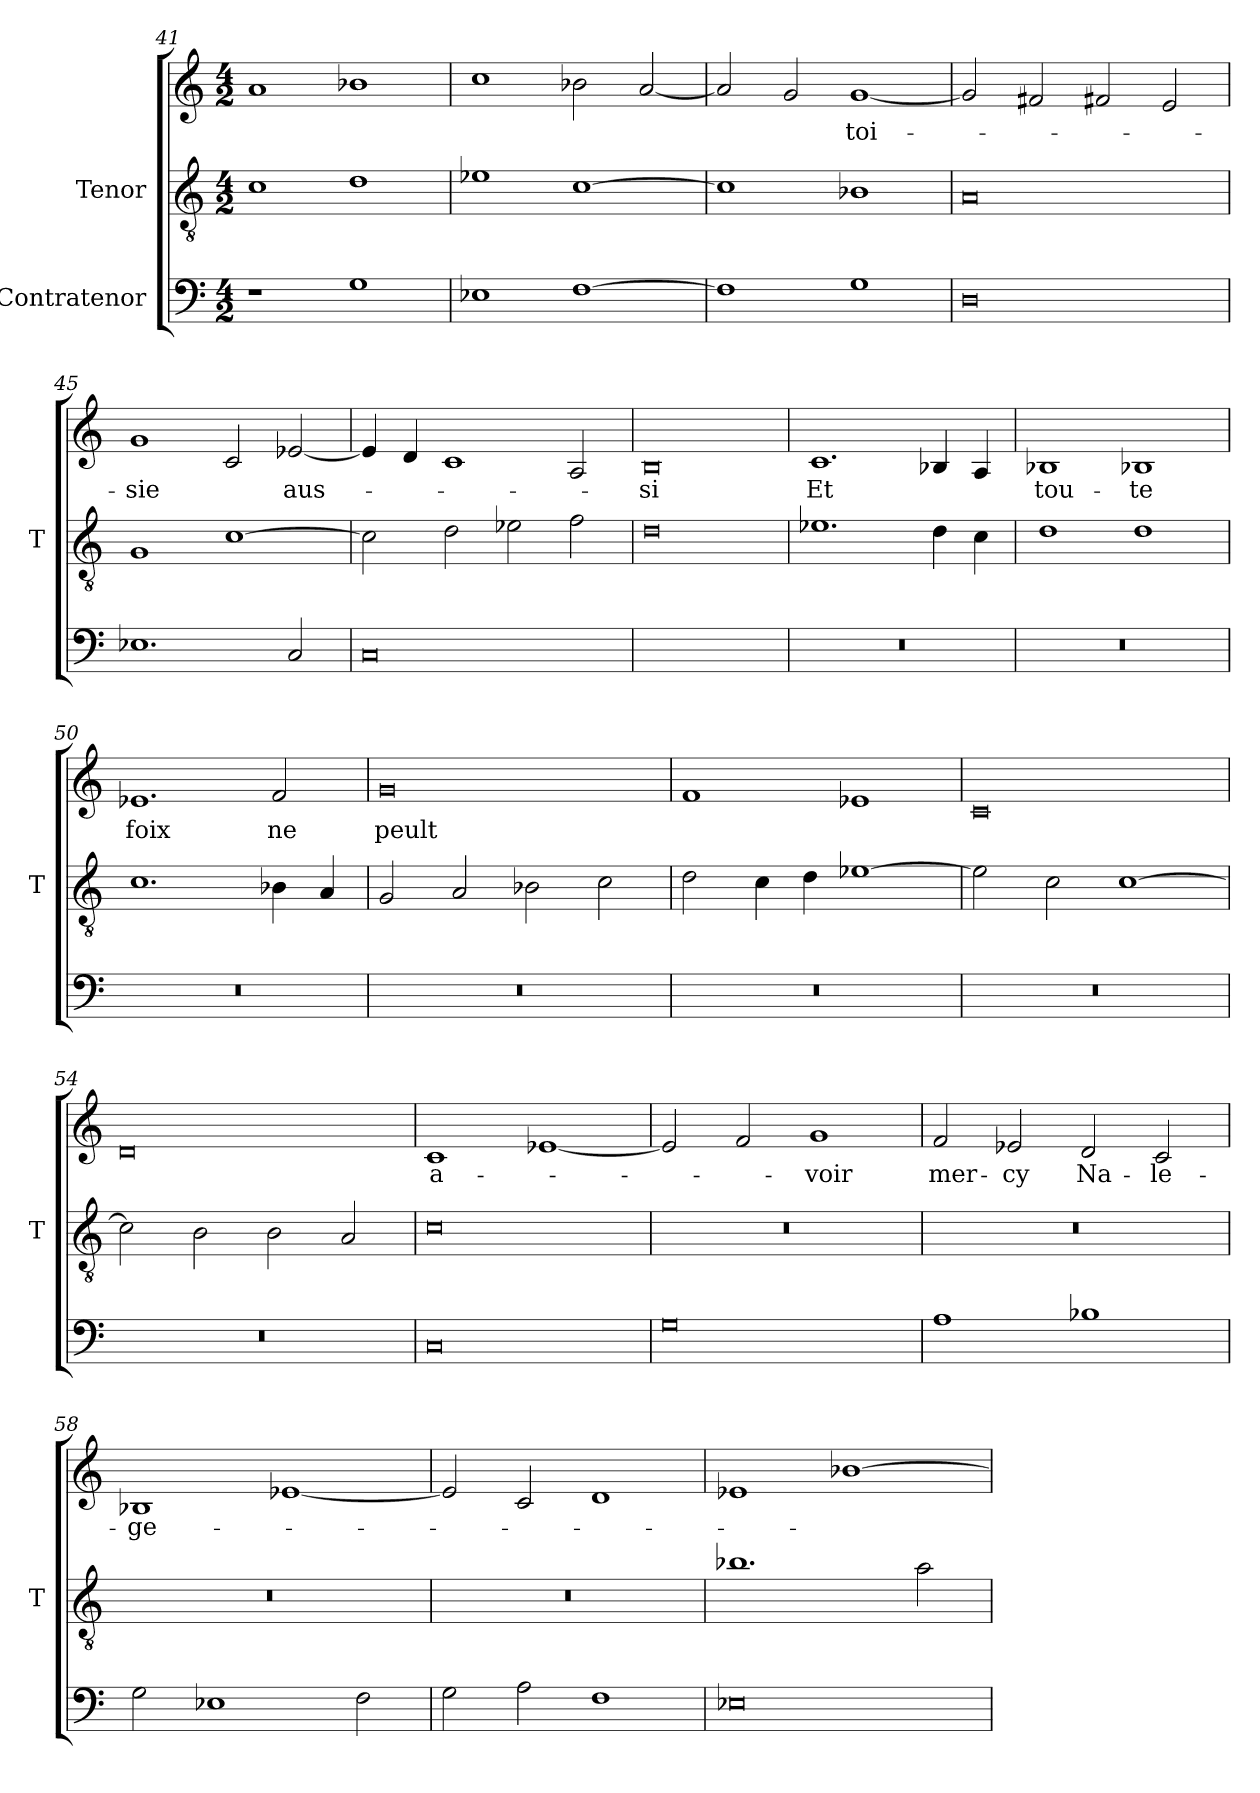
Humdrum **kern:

**kern	**kern	**kern	**text
*part3	*part2	*part1	*part1
*staff3	*staff2	*staff1	*staff1
*I"Contratenor	*I"Tenor	*	*
*	*I'T	*	*
*clefF4	*clefGv2	*clefG2	*
*M4/2	*M4/2	*M4/2	*
=41	=41	=41	=41
1r	1c	1a	.
1G	1d	1b-X	.
=42	=42	=42	=42
1E-X	1e-X	1cc	.
[1F	[1c	2b-X	.
.	.	[2a	.
=43	=43	=43	=43
1F]	1c]	2a]	.
.	.	2g	.
1G	1B-X	[1g	-toi-
=44	=44	=44	=44
0D	0A	2g]	.
.	.	2f#X	.
.	.	2f#X	.
.	.	2e	.
=45	=45	=45	=45
1.E-X	1G	1g	-sie
.	[1c	2c	.
2C	.	[2e-X	aus-
=46	=46	=46	=46
0C	2c]	4e-]	.
.	.	4d	.
.	2d	1c	.
.	2e-X	.	.
.	2f	2A	.
=47	=47	=47	=47
0ryy	0d	0B	-si
=48	=48	=48	=48
0r	1.e-X	1.c	-Et
.	4d	4B-X	.
.	4c	4A	.
=49	=49	=49	=49
0r	1d	1B-X	tou-
.	1d	1B-X	-te
=50	=50	=50	=50
0r	1.c	1.e-X	-foix
.	4B-X	2f	-ne
.	4A	.	.
=51	=51	=51	=51
0r	2G	0g	-peult
.	2A	.	.
.	2B-X	.	.
.	2c	.	.
=52	=52	=52	=52
0r	2d	1f	.
.	4c	.	.
.	4d	.	.
.	[1e-X	1e-X	.
=53	=53	=53	=53
0r	2e-]	0c	.
.	2c	.	.
.	[1c	.	.
=54	=54	=54	=54
0r	2c]	0d	.
.	2B	.	.
.	2B	.	.
.	2A	.	.
=55	=55	=55	=55
0C	0c	1c	a-
.	.	[1e-X	.
=56	=56	=56	=56
0G	0r	2e-]	.
.	.	2f	.
.	.	1g	-voir
=57	=57	=57	=57
1A	0r	2f	mer-
.	.	2e-X	-cy
1B-X	.	2d	Na-
.	.	2c	-le-
=58	=58	=58	=58
2G	0r	1B-X	-ge-
1E-X	.	.	.
.	.	[1e-X	.
2F	.	.	.
=59	=59	=59	=59
2G	0r	2e-]	.
2A	.	2c	.
1F	.	1d	.
=60	=60	=60	=60
0E-X	1.b-X	1e-X	.
.	.	[1b-X	.
.	2a	.	.
=	=	=	=
*-	*-	*-	*-
